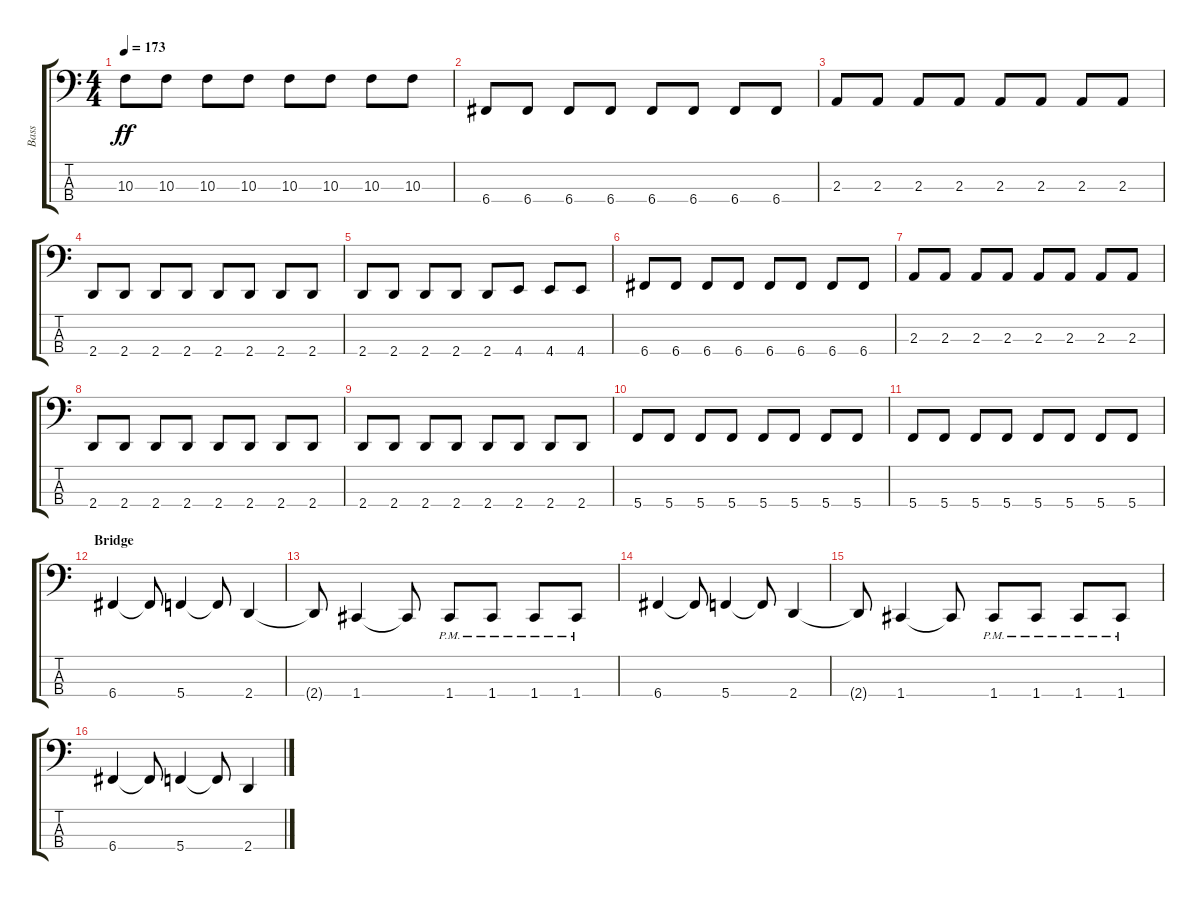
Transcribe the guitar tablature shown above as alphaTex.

\track ("Bass" "Bass") {instrument electricbassfinger}
\staff {score tabs}
\tuning (F2 C2 G1 C1) {hide}
\ts (4 4)
\tempo 173
\clef f4
\ks c
10.3.8{dy ff} 10.3.8 10.3.8 10.3.8 10.3.8 10.3.8 10.3.8 10.3.8 |
6.4.8 6.4.8 6.4.8 6.4.8 6.4.8 6.4.8 6.4.8 6.4.8 |
2.3.8 2.3.8 2.3.8 2.3.8 2.3.8 2.3.8 2.3.8 2.3.8 |
2.4.8 2.4.8 2.4.8 2.4.8 2.4.8 2.4.8 2.4.8 2.4.8 |
2.4.8 2.4.8 2.4.8 2.4.8 2.4.8 4.4.8 4.4.8 4.4.8 |
6.4.8 6.4.8 6.4.8 6.4.8 6.4.8 6.4.8 6.4.8 6.4.8 |
2.3.8 2.3.8 2.3.8 2.3.8 2.3.8 2.3.8 2.3.8 2.3.8 |
2.4.8 2.4.8 2.4.8 2.4.8 2.4.8 2.4.8 2.4.8 2.4.8 |
2.4.8 2.4.8 2.4.8 2.4.8 2.4.8 2.4.8 2.4.8 2.4.8 |
5.4.8 5.4.8 5.4.8 5.4.8 5.4.8 5.4.8 5.4.8 5.4.8 |
5.4.8 5.4.8 5.4.8 5.4.8 5.4.8 5.4.8 5.4.8 5.4.8 |
\section ("" "Bridge")
6.4.4 6.4{t}.8 5.4.4 5.4{t}.8 2.4.4 |
2.4{t}.8 1.4.4 1.4{t}.8 1.4{pm}.8 1.4{pm}.8 1.4{pm}.8 1.4{pm}.8 |
6.4.4 6.4{t}.8 5.4.4 5.4{t}.8 2.4.4 |
2.4{t}.8 1.4.4 1.4{t}.8 1.4{pm}.8 1.4{pm}.8 1.4{pm}.8 1.4{pm}.8 |
6.4.4 6.4{t}.8 5.4.4 5.4{t}.8 2.4.4
